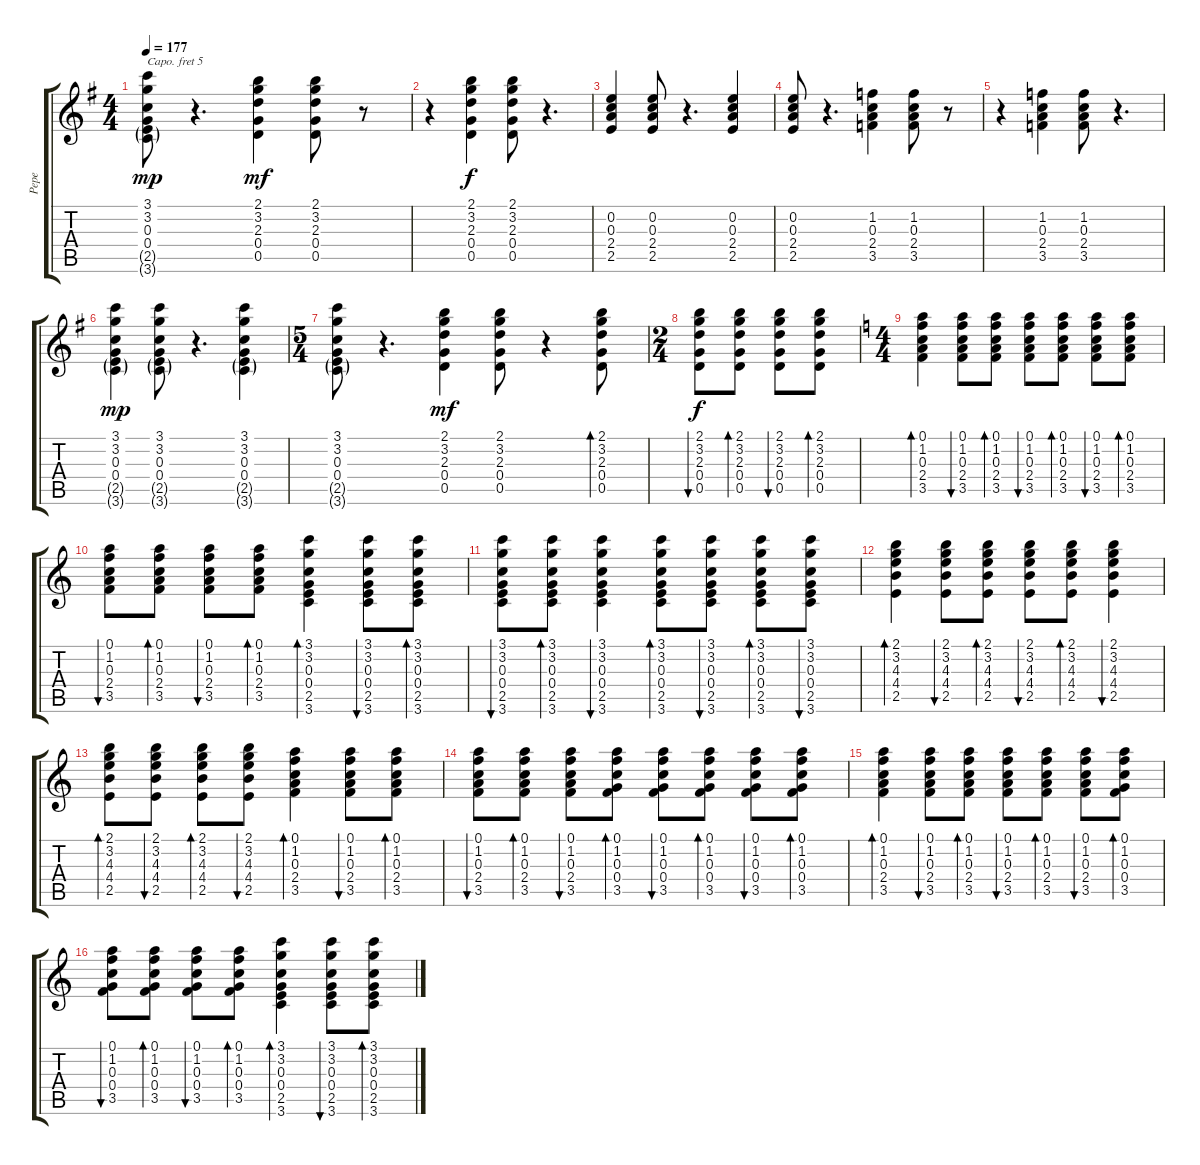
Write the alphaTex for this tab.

\track ("Pepe" "Pepe") {instrument acousticguitarsteel}
\staff {score tabs}
\capo 5
\tuning (E4 B3 G3 D3 A2 E2) {hide}
\ts (4 4)
\tempo 177
\clef g2
\ks g
(3.1 3.2 0.3 0.4 2.5{g} 3.6{g}).8{dy mp} r.4{d} (2.1 3.2 2.3 0.4 0.5).4{dy mf} (2.1 3.2 2.3 0.4 0.5).8 r.8 |
r.4 (2.1 3.2 2.3 0.4 0.5).4{dy f} (2.1 3.2 2.3 0.4 0.5).8 r.4{d} |
(0.2 0.3 2.4 2.5).4 (0.2 0.3 2.4 2.5).8 r.4{d} (0.2 0.3 2.4 2.5).4 |
(0.2 0.3 2.4 2.5).8 r.4{d} (1.2 0.3 2.4 3.5).4 (1.2 0.3 2.4 3.5).8 r.8 |
r.4 (1.2 0.3 2.4 3.5).4 (1.2 0.3 2.4 3.5).8 r.4{d} |
(3.1 3.2 0.3 0.4 2.5{g} 3.6{g}).4{dy mp} (3.1 3.2 0.3 0.4 2.5{g} 3.6{g}).8 r.4{d} (3.1 3.2 0.3 0.4 2.5{g} 3.6{g}).4 |
\ts (5 4)
(3.1 3.2 0.3 0.4 2.5{g} 3.6{g}).8 r.4{d} (2.1 3.2 2.3 0.4 0.5).4{dy mf} (2.1 3.2 2.3 0.4 0.5).8 r.4 (2.1 3.2 2.3 0.4 0.5).8{bd 30} |
\ts (2 4)
(2.1 3.2 2.3 0.4 0.5).8{bu 30 dy f} (2.1 3.2 2.3 0.4 0.5).8{bd 30} (2.1 3.2 2.3 0.4 0.5).8{bu 30} (2.1 3.2 2.3 0.4 0.5).8{bd 30} |
\ts (4 4)
\ks c
(0.1 1.2 0.3 2.4 3.5).4{bd 60 instrument acousticguitarnylon} (0.1 1.2 0.3 2.4 3.5).8{bu 60} (0.1 1.2 0.3 2.4 3.5).8{bd 60} (0.1 1.2 0.3 2.4 3.5).8{bu 60} (0.1 1.2 0.3 2.4 3.5).8{bd 60} (0.1 1.2 0.3 2.4 3.5).8{bu 60} (0.1 1.2 0.3 2.4 3.5).8{bd 60} |
(0.1 1.2 0.3 2.4 3.5).8{bu 60} (0.1 1.2 0.3 2.4 3.5).8{bd 60} (0.1 1.2 0.3 2.4 3.5).8{bu 60} (0.1 1.2 0.3 2.4 3.5).8{bd 60} (3.1 3.2 0.3 0.4 2.5 3.6).4{bd 60} (3.1 3.2 0.3 0.4 2.5 3.6).8{bu 60} (3.1 3.2 0.3 0.4 2.5 3.6).8{bd 60} |
(3.1 3.2 0.3 0.4 2.5 3.6).8{bu 60} (3.1 3.2 0.3 0.4 2.5 3.6).8{bd 60} (3.1 3.2 0.3 0.4 2.5 3.6).4{bu 60} (3.1 3.2 0.3 0.4 2.5 3.6).8{bd 60} (3.1 3.2 0.3 0.4 2.5 3.6).8{bu 60} (3.1 3.2 0.3 0.4 2.5 3.6).8{bd 60} (3.1 3.2 0.3 0.4 2.5 3.6).8{bu 60} |
(2.1 3.2 4.3 4.4 2.5).4{bd 60} (2.1 3.2 4.3 4.4 2.5).8{bu 60} (2.1 3.2 4.3 4.4 2.5).8{bd 60} (2.1 3.2 4.3 4.4 2.5).8{bu 60} (2.1 3.2 4.3 4.4 2.5).8{bd 60} (2.1 3.2 4.3 4.4 2.5).4{bu 60} |
(2.1 3.2 4.3 4.4 2.5).8{bd 60} (2.1 3.2 4.3 4.4 2.5).8{bu 60} (2.1 3.2 4.3 4.4 2.5).8{bd 60} (2.1 3.2 4.3 4.4 2.5).8{bu 60} (0.1 1.2 0.3 2.4 3.5).4{bd 60} (0.1 1.2 0.3 2.4 3.5).8{bu 60} (0.1 1.2 0.3 2.4 3.5).8{bd 60} |
(0.1 1.2 0.3 2.4 3.5).8{bu 60} (0.1 1.2 0.3 2.4 3.5).8{bd 60} (0.1 1.2 0.3 2.4 3.5).8{bu 60} (0.1 1.2 0.3 0.4 3.5).8{bd 60} (0.1 1.2 0.3 0.4 3.5).8{bu 60} (0.1 1.2 0.3 0.4 3.5).8{bd 60} (0.1 1.2 0.3 0.4 3.5).8{bu 60} (0.1 1.2 0.3 0.4 3.5).8{bd 60} |
(0.1 1.2 0.3 2.4 3.5).4{bd 60} (0.1 1.2 0.3 2.4 3.5).8{bu 60} (0.1 1.2 0.3 2.4 3.5).8{bd 60} (0.1 1.2 0.3 2.4 3.5).8{bu 60} (0.1 1.2 0.3 2.4 3.5).8{bd 60} (0.1 1.2 0.3 2.4 3.5).8{bu 60} (0.1 1.2 0.3 0.4 3.5).8{bd 60} |
(0.1 1.2 0.3 0.4 3.5).8{bu 60} (0.1 1.2 0.3 0.4 3.5).8{bd 60} (0.1 1.2 0.3 0.4 3.5).8{bu 60} (0.1 1.2 0.3 0.4 3.5).8{bd 60} (3.1 3.2 0.3 0.4 2.5 3.6).4{bd 60} (3.1 3.2 0.3 0.4 2.5 3.6).8{bu 60} (3.1 3.2 0.3 0.4 2.5 3.6).8{bd 60}
